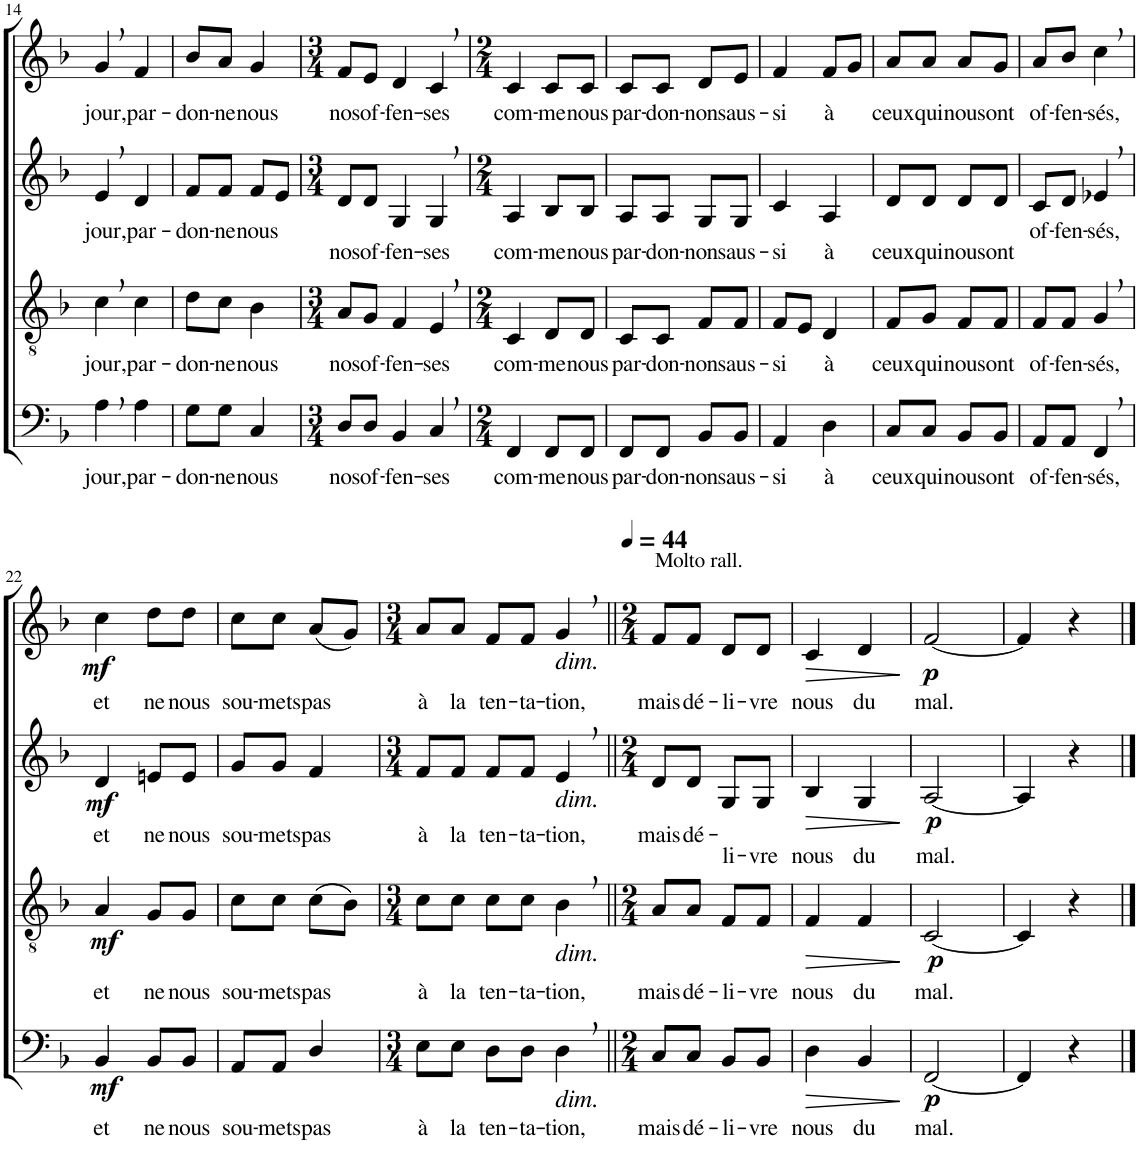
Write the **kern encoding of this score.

**kern	**text	**dynam	**kern	**text	**dynam	**kern	**text	**dynam	**kern	**text	**dynam
*part4	*part4	*part4	*part3	*part3	*part3	*part2	*part2	*part2	*part1	*part1	*part1
*staff4	*staff4	*staff4	*staff3	*staff3	*staff3	*staff2	*staff2	*staff2	*staff1	*staff1	*staff1
*I"Bassi	*	*	*I"Tenori	*	*	*I"Contralti	*	*	*I"Soprani	*	*
!!LO:PB:g=z
*clefF4	*	*	*clefGv2	*	*	*clefG2	*	*	*clefG2	*	*
*	*	*	*	*	*	*	*	*	*Trd1c2	*	*
*k[b-]	*	*	*k[b-]	*	*	*k[b-]	*	*	*k[b-]	*	*
*F:	*	*	*F:	*	*	*F:	*	*	*F:	*	*
*M2/4	*	*	*M2/4	*	*	*M2/4	*	*	*M2/4	*	*
=14	=14	=14	=14	=14	=14	=14	=14	=14	=14	=14	=14
!	!LO:LY:b	!	!	!LO:LY:b	!	!	!LO:LY:b	!	!	!LO:LY:b	!
4A,\	jour,	.	4c,\	jour,	.	4e,/	jour,	.	4g,/	jour,	.
!	!LO:LY:b	!	!	!LO:LY:b	!	!	!LO:LY:b	!	!	!LO:LY:b	!
4A\	par-	.	4c\	par-	.	4d/	par-	.	4f/	par-	.
=15	=15	=15	=15	=15	=15	=15	=15	=15	=15	=15	=15
!	!LO:LY:b	!	!	!LO:LY:b	!	!	!LO:LY:b	!	!	!LO:LY:b	!
8G\L	-don-	.	8d\L	-don-	.	8f/L	-don-	.	8b-/L	-don-	.
!	!LO:LY:b	!	!	!LO:LY:b	!	!	!LO:LY:b	!	!	!LO:LY:b	!
8G\J	-ne	.	8c\J	-ne	.	8f/J	-ne	.	8a/J	-ne	.
!	!LO:LY:b	!	!	!LO:LY:b	!	!	!LO:LY:b	!	!	!LO:LY:b	!
4C/	nous	.	4B-\	nous	.	8f/L	nous	.	4g/	nous	.
.	.	.	.	.	.	8e/J	.	.	.	.	.
=16	=16	=16	=16	=16	=16	=16	=16	=16	=16	=16	=16
*M3/4	*	*	*M3/4	*	*	*M3/4	*	*	*M3/4	*	*
!	!LO:LY:b	!	!	!LO:LY:b	!	!	!LO:LY:b	!	!	!LO:LY:b	!
8D/L	nos	.	8A/L	nos	.	8d/L	nos	.	8f/L	nos	.
!	!LO:LY:b	!	!	!LO:LY:b	!	!	!LO:LY:b	!	!	!LO:LY:b	!
8D/J	of-	.	8G/J	of-	.	8d/J	of-	.	8e/J	of-	.
!	!LO:LY:b	!	!	!LO:LY:b	!	!	!LO:LY:b	!	!	!LO:LY:b	!
4BB-/	-fen-	.	4F/	-fen-	.	4G/	-fen-	.	4d/	-fen-	.
!	!LO:LY:b	!	!	!LO:LY:b	!	!	!LO:LY:b	!	!	!LO:LY:b	!
4C,/	-ses	.	4E,/	-ses	.	4G,/	-ses	.	4c,/	-ses	.
=17	=17	=17	=17	=17	=17	=17	=17	=17	=17	=17	=17
*M2/4	*	*	*M2/4	*	*	*M2/4	*	*	*M2/4	*	*
!	!LO:LY:b	!	!	!LO:LY:b	!	!	!LO:LY:b	!	!	!LO:LY:b	!
4FF/	com-	.	4C/	com-	.	4A/	com-	.	4c/	com-	.
!	!LO:LY:b	!	!	!LO:LY:b	!	!	!LO:LY:b	!	!	!LO:LY:b	!
8FF/L	-me	.	8D/L	-me	.	8B-/L	-me	.	8c/L	-me	.
!	!LO:LY:b	!	!	!LO:LY:b	!	!	!LO:LY:b	!	!	!LO:LY:b	!
8FF/J	nous	.	8D/J	nous	.	8B-/J	nous	.	8c/J	nous	.
=18	=18	=18	=18	=18	=18	=18	=18	=18	=18	=18	=18
!	!LO:LY:b	!	!	!LO:LY:b	!	!	!LO:LY:b	!	!	!LO:LY:b	!
8FF/L	par-	.	8C/L	par-	.	8A/L	par-	.	8c/L	par-	.
!	!LO:LY:b	!	!	!LO:LY:b	!	!	!LO:LY:b	!	!	!LO:LY:b	!
8FF/J	-don-	.	8C/J	-don-	.	8A/J	-don-	.	8c/J	-don-	.
!	!LO:LY:b	!	!	!LO:LY:b	!	!	!LO:LY:b	!	!	!LO:LY:b	!
8BB-/L	-nons	.	8F/L	-nons	.	8G/L	-nons	.	8d/L	-nons	.
!	!LO:LY:b	!	!	!LO:LY:b	!	!	!LO:LY:b	!	!	!LO:LY:b	!
8BB-/J	aus-	.	8F/J	aus-	.	8G/J	aus-	.	8e/J	aus-	.
=19	=19	=19	=19	=19	=19	=19	=19	=19	=19	=19	=19
!	!LO:LY:b	!	!	!LO:LY:b	!	!	!LO:LY:b	!	!	!LO:LY:b	!
4AA/	-si	.	8F/L	-si	.	4c/	-si	.	4f/	-si	.
.	.	.	8E/J	.	.	.	.	.	.	.	.
!	!LO:LY:b	!	!	!LO:LY:b	!	!	!LO:LY:b	!	!	!LO:LY:b	!
4D\	à	.	4D/	à	.	4A/	à	.	8f/L	à	.
.	.	.	.	.	.	.	.	.	8g/J	.	.
=20	=20	=20	=20	=20	=20	=20	=20	=20	=20	=20	=20
!	!LO:LY:b	!	!	!LO:LY:b	!	!	!LO:LY:b	!	!	!LO:LY:b	!
8C/L	ceux	.	8F/L	ceux	.	8d/L	ceux	.	8a/L	ceux	.
!	!LO:LY:b	!	!	!LO:LY:b	!	!	!LO:LY:b	!	!	!LO:LY:b	!
8C/J	qui	.	8G/J	qui	.	8d/J	qui	.	8a/J	qui	.
!	!LO:LY:b	!	!	!LO:LY:b	!	!	!LO:LY:b	!	!	!LO:LY:b	!
8BB-/L	nous	.	8F/L	nous	.	8d/L	nous	.	8a/L	nous	.
!	!LO:LY:b	!	!	!LO:LY:b	!	!	!LO:LY:b	!	!	!LO:LY:b	!
8BB-/J	ont	.	8F/J	ont	.	8d/J	ont	.	8g/J	ont	.
=21	=21	=21	=21	=21	=21	=21	=21	=21	=21	=21	=21
!	!LO:LY:b	!	!	!LO:LY:b	!	!	!LO:LY:b	!	!	!LO:LY:b	!
8AA/L	of-	.	8F/L	of-	.	8c/L	of-	.	8a/L	of-	.
!	!LO:LY:b	!	!	!LO:LY:b	!	!	!LO:LY:b	!	!	!LO:LY:b	!
8AA/J	-fen-	.	8F/J	-fen-	.	8d/J	-fen-	.	8b-/J	-fen-	.
!	!LO:LY:b	!	!	!LO:LY:b	!	!	!LO:LY:b	!	!	!LO:LY:b	!
4FF,/	-sés,	.	4G,/	-sés,	.	4e-X,/	-sés,	.	4cc,\	-sés,	.
!!LO:LB:g=z
=22	=22	=22	=22	=22	=22	=22	=22	=22	=22	=22	=22
!	!LO:LY:b	!LO:DY:b	!	!LO:LY:b	!LO:DY:b	!	!LO:LY:b	!LO:DY:b	!	!LO:LY:b	!LO:DY:b
4BB-/	et	mf	4A/	et	mf	4d/	et	mf	4cc\	et	mf
!	!LO:LY:b	!	!	!LO:LY:b	!	!	!LO:LY:b	!	!	!LO:LY:b	!
8BB-/L	ne	.	8G/L	ne	.	8en/L	ne	.	8dd\L	ne	.
!	!LO:LY:b	!	!	!LO:LY:b	!	!	!LO:LY:b	!	!	!LO:LY:b	!
8BB-/J	nous	.	8G/J	nous	.	8e/J	nous	.	8dd\J	nous	.
=23	=23	=23	=23	=23	=23	=23	=23	=23	=23	=23	=23
!	!LO:LY:b	!	!	!LO:LY:b	!	!	!LO:LY:b	!	!	!LO:LY:b	!
8AA/L	sou-	.	8c\L	sou-	.	8g/L	sou-	.	8cc\L	sou-	.
!	!LO:LY:b	!	!	!LO:LY:b	!	!	!LO:LY:b	!	!	!LO:LY:b	!
8AA/J	-mets	.	8c\J	-mets	.	8g/J	-mets	.	8cc\J	-mets	.
!	!LO:LY:b	!	!	!LO:LY:b	!	!	!LO:LY:b	!	!	!LO:LY:b	!
4D/	pas	.	(8c\L	pas	.	4f/	pas	.	(8a/L	pas	.
.	.	.	8B-\J)	.	.	.	.	.	8g/J)	.	.
=24	=24	=24	=24	=24	=24	=24	=24	=24	=24	=24	=24
*M3/4	*	*	*M3/4	*	*	*M3/4	*	*	*M3/4	*	*
!	!LO:LY:b	!	!	!LO:LY:b	!	!	!LO:LY:b	!	!	!LO:LY:b	!
8E\L	à	.	8c\L	à	.	8f/L	à	.	8a/L	à	.
!	!LO:LY:b	!	!	!LO:LY:b	!	!	!LO:LY:b	!	!	!LO:LY:b	!
8E\J	la	.	8c\J	la	.	8f/J	la	.	8a/J	la	.
!	!LO:LY:b	!	!	!LO:LY:b	!	!	!LO:LY:b	!	!	!LO:LY:b	!
8D\L	ten-	.	8c\L	ten-	.	8f/L	ten-	.	8f/L	ten-	.
!	!LO:LY:b	!	!	!LO:LY:b	!	!	!LO:LY:b	!	!	!LO:LY:b	!
8D\J	-ta-	.	8c\J	-ta-	.	8f/J	-ta-	.	8f/J	-ta-	.
!	!	!	!	!	!	!	!	!	!LO:TX:b:i:t=dim.	!	!
!	!	!	!	!	!	!LO:TX:b:i:t=dim.	!	!	!	!	!
!	!	!	!LO:TX:b:i:t=dim.	!	!	!	!	!	!	!	!
!LO:TX:b:i:t=dim.	!	!	!	!	!	!	!	!	!	!	!
!	!LO:LY:b	!	!	!LO:LY:b	!	!	!LO:LY:b	!	!	!LO:LY:b	!
4D,\	-tion,	.	4B-,\	-tion,	.	4e,/	-tion,	.	4g,/	-tion,	.
=25||	=25||	=25||	=25||	=25||	=25||	=25||	=25||	=25||	=25||	=25||	=25||
*M2/4	*	*	*M2/4	*	*	*M2/4	*	*	*M2/4	*	*
*	*	*	*	*	*	*	*	*	*MM44	*	*
!	!	!	!	!	!	!	!	!	!LO:TX:a:t=Molto rall.	!	!
!	!LO:LY:b	!	!	!LO:LY:b	!	!	!LO:LY:b	!	!	!LO:LY:b	!
8C/L	mais	.	8A/L	mais	.	8d/L	mais	.	8f/L	mais	.
!	!LO:LY:b	!	!	!LO:LY:b	!	!	!LO:LY:b	!	!	!LO:LY:b	!
8C/J	dé-	.	8A/J	dé-	.	8d/J	dé-	.	8f/J	dé-	.
!	!LO:LY:b	!	!	!LO:LY:b	!	!	!LO:LY:b	!	!	!LO:LY:b	!
8BB-/L	-li-	.	8F/L	-li-	.	8G/L	-li-	.	8d/L	-li-	.
!	!LO:LY:b	!	!	!LO:LY:b	!	!	!LO:LY:b	!	!	!LO:LY:b	!
8BB-/J	-vre	.	8F/J	-vre	.	8G/J	-vre	.	8d/J	-vre	.
=26	=26	=26	=26	=26	=26	=26	=26	=26	=26	=26	=26
!	!LO:LY:b	!LO:HP:b	!	!LO:LY:b	!LO:HP:b	!	!LO:LY:b	!LO:HP:b	!	!LO:LY:b	!LO:HP:b
4D\	nous	>	4F/	nous	>	4B-/	nous	>	4c/	nous	>
!	!LO:LY:b	!	!	!LO:LY:b	!	!	!LO:LY:b	!	!	!LO:LY:b	!
4BB-/	du	.	4F/	du	.	4G/	du	.	4d/	du	.
.	.	]	.	.	]	.	.	]	.	.	]
=27	=27	=27	=27	=27	=27	=27	=27	=27	=27	=27	=27
!	!LO:LY:b	!LO:DY:b	!	!LO:LY:b	!LO:DY:b	!	!LO:LY:b	!LO:DY:b	!	!LO:LY:b	!LO:DY:b
[2FF/	mal.	p	[2C/	mal.	p	[2A/	mal.	p	[2f/	mal.	p
=28	=28	=28	=28	=28	=28	=28	=28	=28	=28	=28	=28
4FF/]	.	.	4C/]	.	.	4A/]	.	.	4f/]	.	.
4r	.	.	4r	.	.	4r	.	.	4r	.	.
==	==	==	==	==	==	==	==	==	==	==	==
*-	*-	*-	*-	*-	*-	*-	*-	*-	*-	*-	*-
